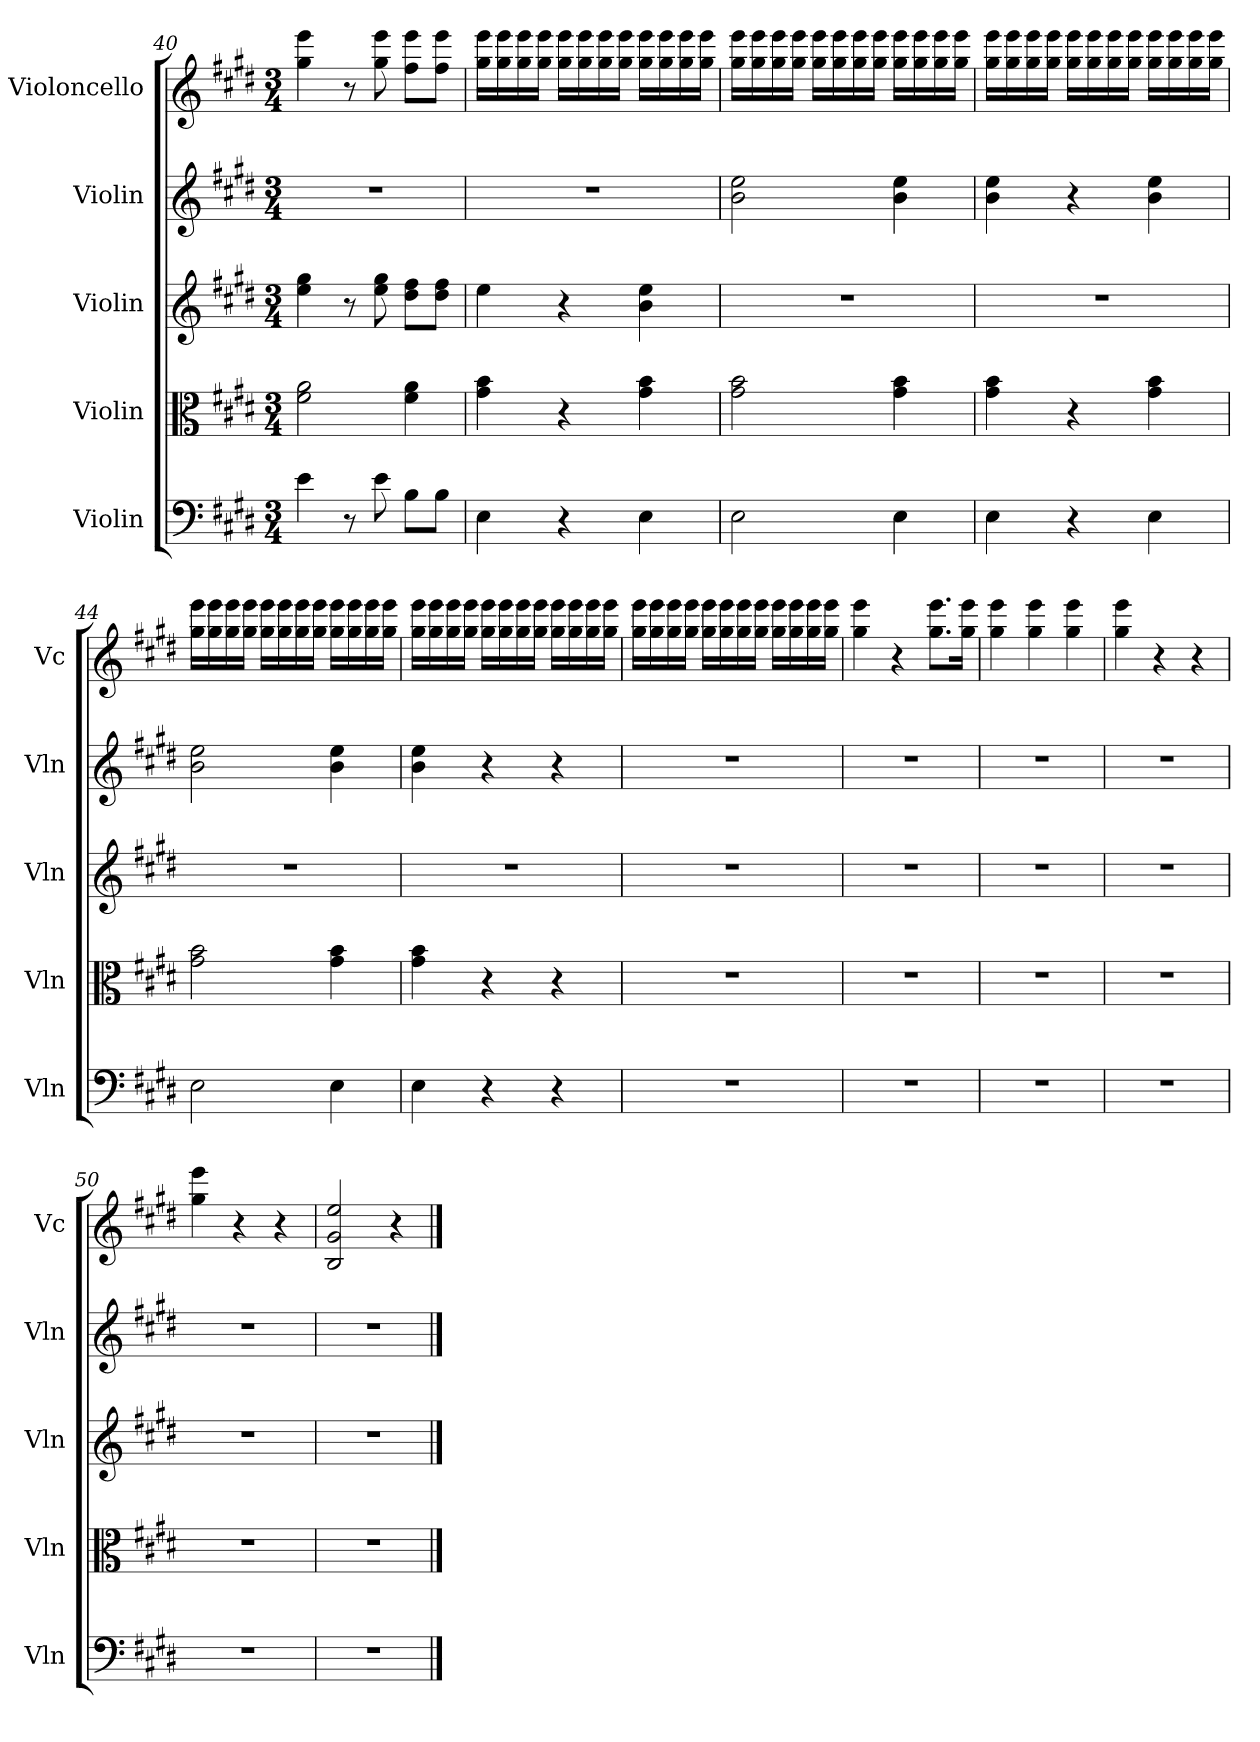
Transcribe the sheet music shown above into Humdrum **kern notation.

**kern	**kern	**kern	**kern	**kern
*part5	*part4	*part3	*part2	*part1
*staff5	*staff4	*staff3	*staff2	*staff1
*I"Violin	*I"Violin	*I"Violin	*I"Violin	*I"Violoncello
*I'Vln	*I'Vln	*I'Vln	*I'Vln	*I'Vc
*clefF4	*clefC3	*clefG2	*clefG2	*clefG2
*k[f#c#g#d#]	*k[f#c#g#d#]	*k[f#c#g#d#]	*k[f#c#g#d#]	*k[f#c#g#d#]
*M3/4	*M3/4	*M3/4	*M3/4	*M3/4
=40	=40	=40	=40	=40
4e\	2f#\ 2a\	4ee\ 4gg#\	2.r	4gg#\ 4eee\
8r	.	8r	.	8r
8e\	.	8ee\ 8gg#\	.	8gg#\ 8eee\
8B\L	4f#\ 4a\	8dd#\ 8ff#\L	.	8ff#\ 8eee\L
8B\J	.	8dd#\ 8ff#\J	.	8ff#\ 8eee\J
!!LO:PB:g=z
=41	=41	=41	=41	=41
4E\	4g#\ 4b\	4ee\	2.r	16gg#\ 16eee\LL
.	.	.	.	16gg#\ 16eee\
.	.	.	.	16gg#\ 16eee\
.	.	.	.	16gg#\ 16eee\JJ
4r	4r	4r	.	16gg#\ 16eee\LL
.	.	.	.	16gg#\ 16eee\
.	.	.	.	16gg#\ 16eee\
.	.	.	.	16gg#\ 16eee\JJ
4E\	4g#\ 4b\	4b\ 4ee\	.	16gg#\ 16eee\LL
.	.	.	.	16gg#\ 16eee\
.	.	.	.	16gg#\ 16eee\
.	.	.	.	16gg#\ 16eee\JJ
!!LO:LB:g=z
=42	=42	=42	=42	=42
2E\	2g#\ 2b\	2.r	2b\ 2ee\	16gg#\ 16eee\LL
.	.	.	.	16gg#\ 16eee\
.	.	.	.	16gg#\ 16eee\
.	.	.	.	16gg#\ 16eee\JJ
.	.	.	.	16gg#\ 16eee\LL
.	.	.	.	16gg#\ 16eee\
.	.	.	.	16gg#\ 16eee\
.	.	.	.	16gg#\ 16eee\JJ
4E\	4g#\ 4b\	.	4b\ 4ee\	16gg#\ 16eee\LL
.	.	.	.	16gg#\ 16eee\
.	.	.	.	16gg#\ 16eee\
.	.	.	.	16gg#\ 16eee\JJ
=43	=43	=43	=43	=43
4E\	4g#\ 4b\	2.r	4b\ 4ee\	16gg#\ 16eee\LL
.	.	.	.	16gg#\ 16eee\
.	.	.	.	16gg#\ 16eee\
.	.	.	.	16gg#\ 16eee\JJ
4r	4r	.	4r	16gg#\ 16eee\LL
.	.	.	.	16gg#\ 16eee\
.	.	.	.	16gg#\ 16eee\
.	.	.	.	16gg#\ 16eee\JJ
4E\	4g#\ 4b\	.	4b\ 4ee\	16gg#\ 16eee\LL
.	.	.	.	16gg#\ 16eee\
.	.	.	.	16gg#\ 16eee\
.	.	.	.	16gg#\ 16eee\JJ
!!LO:PB:g=z
=44	=44	=44	=44	=44
2E\	2g#\ 2b\	2.r	2b\ 2ee\	16gg#\ 16eee\LL
.	.	.	.	16gg#\ 16eee\
.	.	.	.	16gg#\ 16eee\
.	.	.	.	16gg#\ 16eee\JJ
.	.	.	.	16gg#\ 16eee\LL
.	.	.	.	16gg#\ 16eee\
.	.	.	.	16gg#\ 16eee\
.	.	.	.	16gg#\ 16eee\JJ
4E\	4g#\ 4b\	.	4b\ 4ee\	16gg#\ 16eee\LL
.	.	.	.	16gg#\ 16eee\
.	.	.	.	16gg#\ 16eee\
.	.	.	.	16gg#\ 16eee\JJ
!!LO:PB:g=z
=45	=45	=45	=45	=45
4E\	4g#\ 4b\	2.r	4b\ 4ee\	16gg#\ 16eee\LL
.	.	.	.	16gg#\ 16eee\
.	.	.	.	16gg#\ 16eee\
.	.	.	.	16gg#\ 16eee\JJ
4r	4r	.	4r	16gg#\ 16eee\LL
.	.	.	.	16gg#\ 16eee\
.	.	.	.	16gg#\ 16eee\
.	.	.	.	16gg#\ 16eee\JJ
4r	4r	.	4r	16gg#\ 16eee\LL
.	.	.	.	16gg#\ 16eee\
.	.	.	.	16gg#\ 16eee\
.	.	.	.	16gg#\ 16eee\JJ
=46	=46	=46	=46	=46
2.r	2.r	2.r	2.r	16gg#\ 16eee\LL
.	.	.	.	16gg#\ 16eee\
.	.	.	.	16gg#\ 16eee\
.	.	.	.	16gg#\ 16eee\JJ
.	.	.	.	16gg#\ 16eee\LL
.	.	.	.	16gg#\ 16eee\
.	.	.	.	16gg#\ 16eee\
.	.	.	.	16gg#\ 16eee\JJ
.	.	.	.	16gg#\ 16eee\LL
.	.	.	.	16gg#\ 16eee\
.	.	.	.	16gg#\ 16eee\
.	.	.	.	16gg#\ 16eee\JJ
=47	=47	=47	=47	=47
2.r	2.r	2.r	2.r	4gg#\ 4eee\
.	.	.	.	4r
.	.	.	.	8.gg#\ 8.eee\L
.	.	.	.	16gg#\ 16eee\Jk
=48	=48	=48	=48	=48
2.r	2.r	2.r	2.r	4gg#\ 4eee\
.	.	.	.	4gg#\ 4eee\
.	.	.	.	4gg#\ 4eee\
!!LO:LB:g=z
=49	=49	=49	=49	=49
2.r	2.r	2.r	2.r	4gg#\ 4eee\
.	.	.	.	4r
.	.	.	.	4r
=50	=50	=50	=50	=50
2.r	2.r	2.r	2.r	4gg#\ 4eee\
.	.	.	.	4r
.	.	.	.	4r
=51	=51	=51	=51	=51
2.r	2.r	2.r	2.r	2B/ 2g#/ 2ee/
.	.	.	.	4r
==	==	==	==	==
*-	*-	*-	*-	*-
